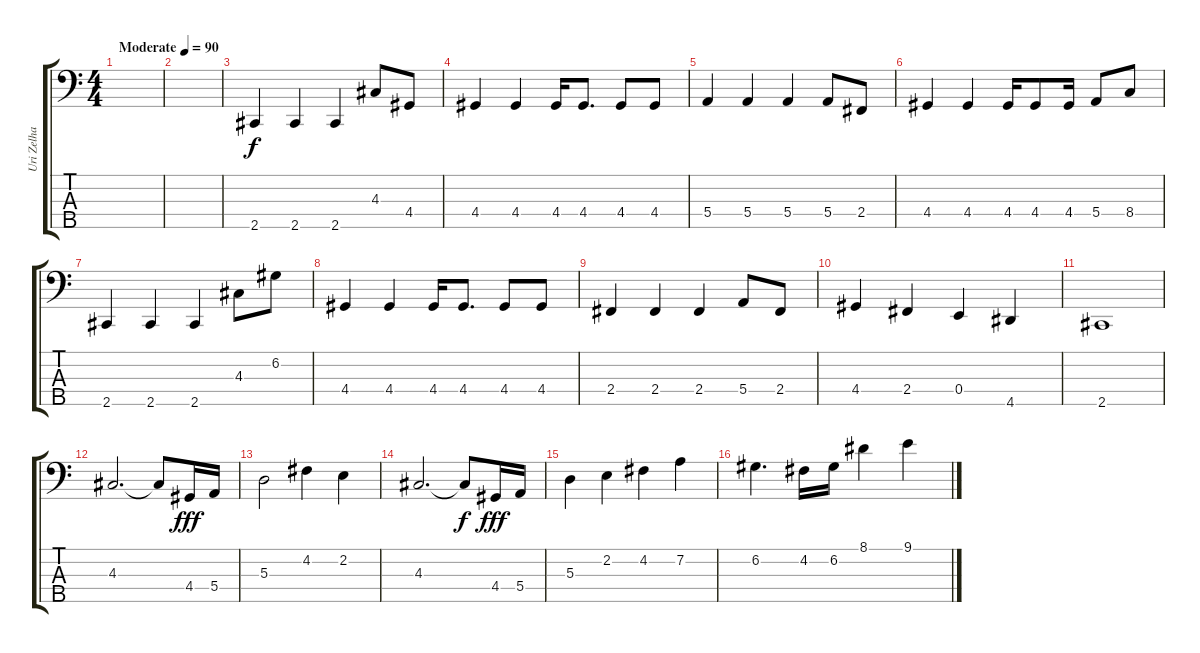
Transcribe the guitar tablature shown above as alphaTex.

\track ("Uri Zelha " "Uri Zelha ") {instrument electricbassfinger}
\staff {score tabs}
\tuning (G2 D2 A1 E1 B0) {hide}
\ts (4 4)
\tempo (90 "Moderate")
\clef f4
\ks c
|
|
2.5.4 2.5.4 2.5.4 4.3.8 4.4.8 |
4.4.4 4.4.4 4.4.16 4.4.8{d} 4.4.8 4.4.8 |
5.4.4 5.4.4 5.4.4 5.4.8 2.4.8 |
4.4.4 4.4.4 4.4.16 4.4.8 4.4.16 5.4.8 8.4.8 |
2.5.4 2.5.4 2.5.4 4.3.8 6.2.8 |
4.4.4 4.4.4 4.4.16 4.4.8{d} 4.4.8 4.4.8 |
2.4.4 2.4.4 2.4.4 5.4.8 2.4.8 |
4.4.4 2.4.4 0.4.4 4.5.4 |
2.5.1 |
4.3.2{d} 4.3{t}.8{dy f} 4.4.16{dy fff} 5.4.16 |
5.3.2 4.2.4 2.2.4 |
4.3.2{d} 4.3{t}.8{dy f} 4.4.16{dy fff} 5.4.16 |
5.3.4 2.2.4 4.2.4 7.2.4 |
6.2.4{d} 4.2.16 6.2.16 8.1.4 9.1.4
